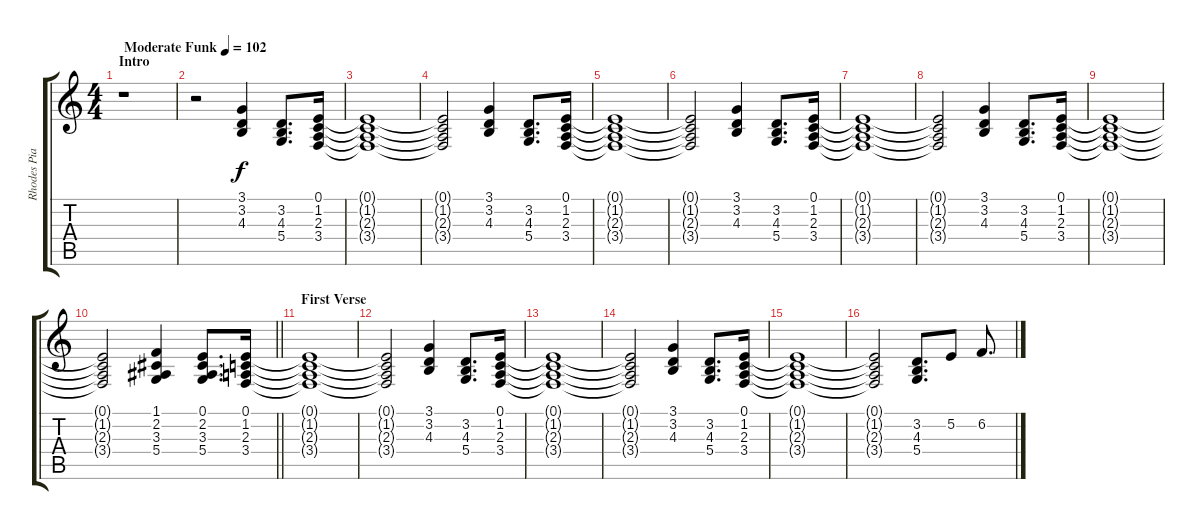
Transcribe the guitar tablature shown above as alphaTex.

\track ("Rhodes Piano" "Rhodes Pia") {instrument electricpiano1}
\staff {score tabs}
\tuning (E4 B3 G3 D3 A2 E2) {hide}
\ts (4 4)
\section ("" "Intro")
\tempo (102 "Moderate Funk")
\clef g2
\ks c
r.1{dy f instrument electricpiano1} |
r.2 (3.1 3.2 4.3).4 (3.2 4.3 5.4).8{d} (0.1 1.2 2.3 3.4).16 |
(0.1{t} 1.2{t} 2.3{t} 3.4{t}).1 |
(0.1{t} 1.2{t} 2.3{t} 3.4{t}).2 (3.1 3.2 4.3).4 (3.2 4.3 5.4).8{d} (0.1 1.2 2.3 3.4).16 |
(0.1{t} 1.2{t} 2.3{t} 3.4{t}).1 |
(0.1{t} 1.2{t} 2.3{t} 3.4{t}).2 (3.1 3.2 4.3).4 (3.2 4.3 5.4).8{d} (0.1 1.2 2.3 3.4).16 |
(0.1{t} 1.2{t} 2.3{t} 3.4{t}).1 |
(0.1{t} 1.2{t} 2.3{t} 3.4{t}).2 (3.1 3.2 4.3).4 (3.2 4.3 5.4).8{d} (0.1 1.2 2.3 3.4).16 |
(0.1{t} 1.2{t} 2.3{t} 3.4{t}).1 |
\barLineRight lightlight
(0.1{t} 1.2{t} 2.3{t} 3.4{t}).2 (1.1 2.2 3.3 5.4).4 (0.1 2.2 3.3 5.4).8{d} (0.1 1.2 2.3 3.4).16 |
\section ("" "First Verse")
(0.1{t} 1.2{t} 2.3{t} 3.4{t}).1 |
(0.1{t} 1.2{t} 2.3{t} 3.4{t}).2 (3.1 3.2 4.3).4 (3.2 4.3 5.4).8{d} (0.1 1.2 2.3 3.4).16 |
(0.1{t} 1.2{t} 2.3{t} 3.4{t}).1 |
(0.1{t} 1.2{t} 2.3{t} 3.4{t}).2 (3.1 3.2 4.3).4 (3.2 4.3 5.4).8{d} (0.1 1.2 2.3 3.4).16 |
(0.1{t} 1.2{t} 2.3{t} 3.4{t}).1 |
(0.1{t} 1.2{t} 2.3{t} 3.4{t}).2 (3.2 4.3 5.4).8{d} 5.2.8 6.2.8{d}
